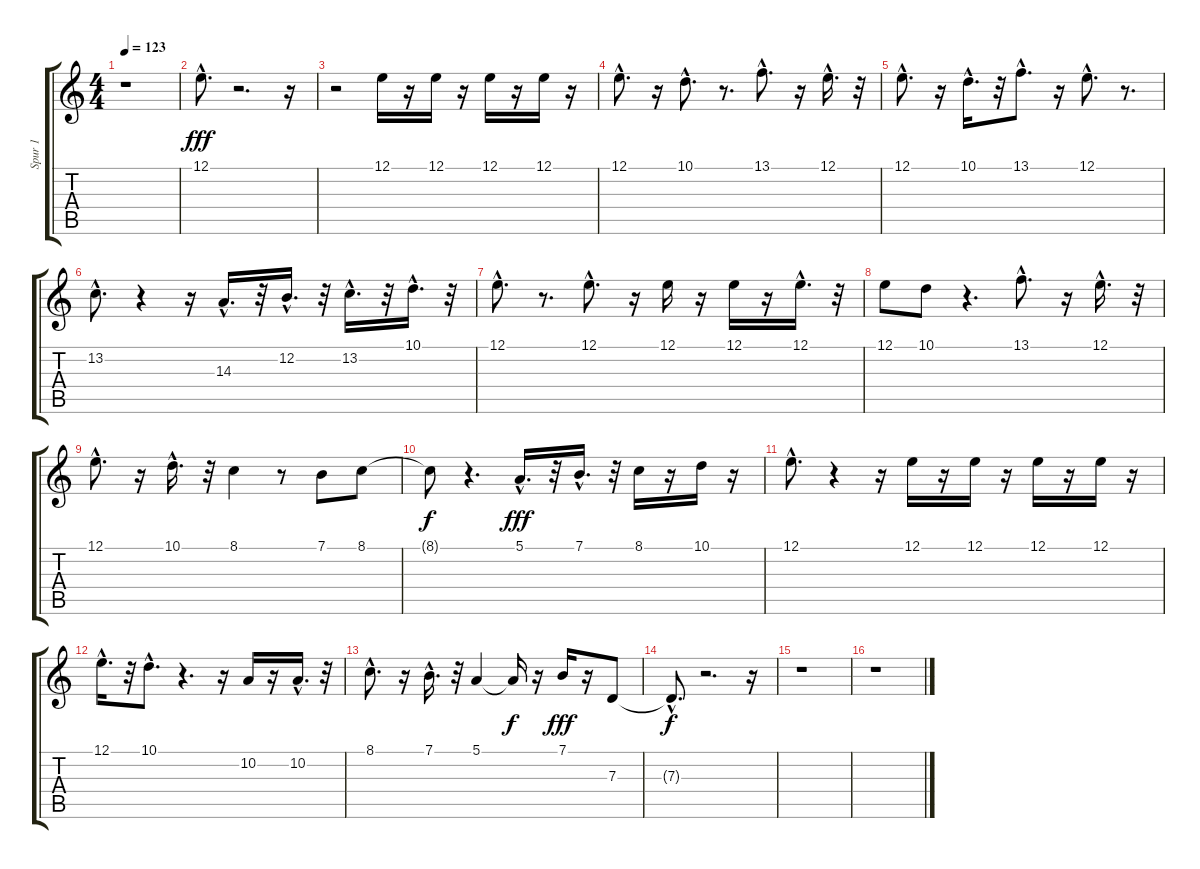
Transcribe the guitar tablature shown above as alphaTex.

\track ("Spur 1" "Spur 1") {instrument flute}
\staff {score tabs}
\tuning (E4 B3 G3 D3 A2 E2) {hide}
\ts (4 4)
\tempo 123
\clef g2
\ks c
r.1{dy fff} |
12.1{hac}.8{d} r.2{d} r.16 |
r.2 12.1.16 r.16 12.1.16 r.16 12.1.16 r.16 12.1.16 r.16 |
12.1{hac}.8{d} r.16 10.1{hac}.8{d} r.8{d} 13.1{hac}.8{d} r.16 12.1{hac}.16{d} r.32 |
12.1{hac}.8{d} r.16 10.1{hac}.16{d} r.32 13.1{hac}.8{d} r.16 12.1{hac}.8{d} r.8{d} |
13.2{hac}.8{d} r.4 r.16 14.3{hac}.16{d} r.32 12.2{hac}.16{d} r.32 13.2{hac}.16{d} r.32 10.1{hac}.16{d} r.32 |
12.1{hac}.8{d} r.8{d} 12.1{hac}.8{d} r.16 12.1.16 r.16 12.1.16 r.16 12.1{hac}.16{d} r.32 |
12.1.8 10.1.8 r.4{d} 13.1{hac}.8{d} r.16 12.1{hac}.16{d} r.32 |
12.1{hac}.8{d} r.16 10.1{hac}.16{d} r.32 8.1.4 r.8 7.1.8 8.1.8 |
8.1{t}.8{dy f} r.4{d} 5.1{hac}.16{d dy fff} r.32 7.1{hac}.16{d} r.32 8.1.16 r.16 10.1.16 r.16 |
12.1{hac}.8{d} r.4 r.16 12.1.16 r.16 12.1.16 r.16 12.1.16 r.16 12.1.16 r.16 |
12.1{hac}.16{d} r.32 10.1{hac}.8{d} r.4{d} r.16 10.2.16 r.16 10.2{hac}.16{d} r.32 |
8.1{hac}.8{d} r.16 7.1{hac}.16{d} r.32 5.1.4 5.1{t}.16{dy f} r.16 7.1.16{dy fff} r.16 7.3.8 |
7.3{hac t}.8{d dy f} r.2{d} r.16 |
r.1 |
r.1
